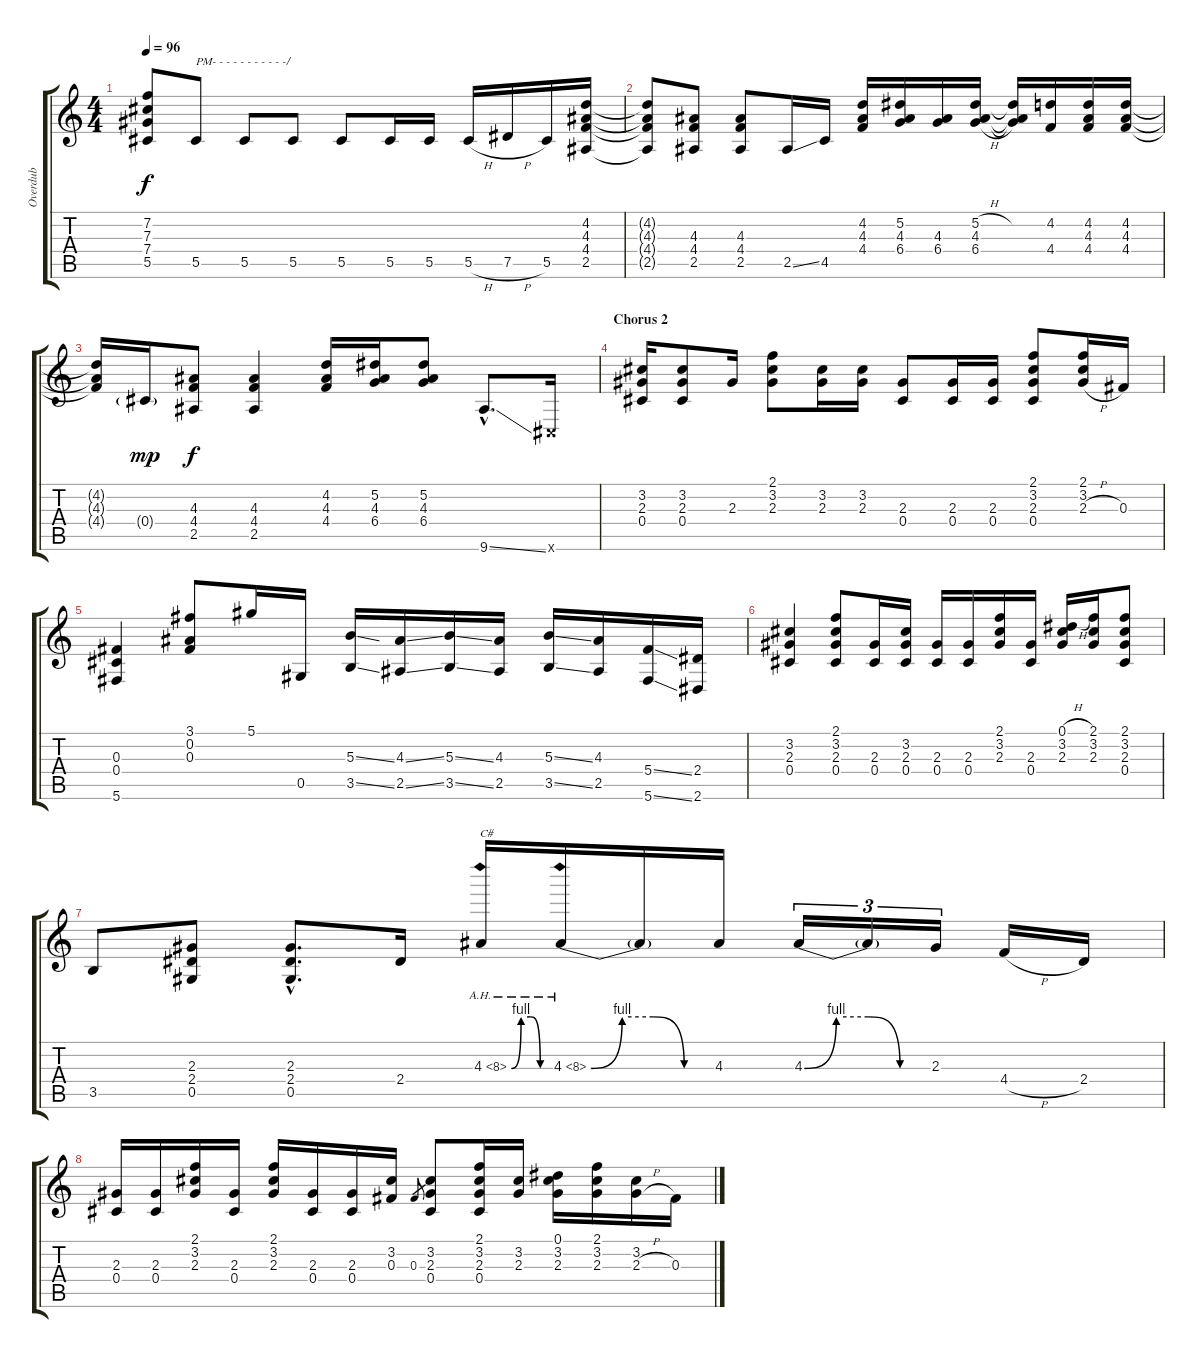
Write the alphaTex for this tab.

\track ("Overdub" "Overdub") {instrument fretlessbass}
\staff {score tabs}
\tuning (Eb4 Bb3 Gb3 Db3 Ab2 Db2) {hide}
\ts (4 4)
\tempo 96
\clef g2
\ks c
(7.2{t} 7.3{t} 7.4{t} 5.5{t}).8{dy f} 5.5.8{txt "PM- - - - - - - - - - -/"} 5.5.8 5.5.8 5.5.8 5.5.16 5.5.16 5.5{h}.16 7.5{h}.16 5.5.16 (4.2 4.3 4.4 2.5).16 |
(4.2{t} 4.3{t} 4.4{t} 2.5{t}).8 (4.3 4.4 2.5).8 (4.3 4.4 2.5).8 2.5{ss}.16 4.5.16 (4.2 4.3 4.4).16 (5.2 4.3 6.4).16 (4.3 6.4).16 (5.2{h} 4.3 6.4{h}).16 (5.2{t} 4.3{t} 6.4{t}).16 (4.2 4.4).16 (4.2 4.3 4.4).16 (4.2 4.3 4.4).16 |
(4.2{t} 4.3{t} 4.4{t}).16 0.4{g}.16{dy mp} (4.3 4.4 2.5).8{dy f} (4.3 4.4 2.5).4 (4.2 4.3 4.4).16 (5.2 4.3 6.4).16 (5.2 4.3 6.4).8 9.6{ss hac}.8{d} 0.6{x}.16 |
\section ("" "Chorus 2")
(3.2 2.3 0.4).16 (3.2 2.3 0.4).8 2.3.16 (2.1 3.2 2.3).8 (3.2 2.3).16 (3.2 2.3).16 (2.3 0.4).8 (2.3 0.4).16 (2.3 0.4).16 (2.1 3.2 2.3 0.4).8 (2.1 3.2 2.3{h}).16 0.3.16 |
(0.3 0.4 5.6).4 (3.1 0.2 0.3).8 5.1.16 0.5.16 (5.3{ss} 3.5{ss}).16 (4.3{ss} 2.5{ss}).16 (5.3{ss} 3.5{ss}).16 (4.3 2.5).16 (5.3{ss} 3.5{ss}).16 (4.3 2.5).16 (5.4{ss} 5.6{ss}).16 (2.4 2.6).16 |
(3.2 2.3 0.4).4 (2.1 3.2 2.3 0.4).8 (2.3 0.4).16 (3.2 2.3 0.4).16 (2.3 0.4).16 (2.3 0.4).16 (2.1 3.2 2.3).16 (2.3 0.4).16 (0.1{h} 3.2 2.3).16 (2.1 3.2 2.3).16 (2.1 3.2 2.3 0.4).8 |
3.5.8 (2.3 2.4 0.5).8 (2.3{hac} 2.4{hac} 0.5{hac}).8{d} 2.4.16 4.3{be (custom 0 0 15 4 30 4 45 0 60 0) ah 4}.16{txt "C#"} 4.3{be (custom 0 0 15 4 30 4 45 0 60 0) ah 4}.16 4.3{t}.16 4.3.16 4.3{be (custom 0 0 15 4 30 4 45 0 60 0)}.16{tu (3 2)} 4.3{t}.16{tu (3 2)} 2.3.16{tu (3 2)} 4.4{h}.16 2.4.16 |
(2.3 0.4).16 (2.3 0.4).16 (2.1 3.2 2.3).16 (2.3 0.4).16 (2.1 3.2 2.3).16 (2.3 0.4).16 (2.3 0.4).16 (3.2 0.3).16 0.3.8{gr} (3.2 2.3 0.4).8 (2.1 3.2 2.3 0.4).16 (3.2 2.3).16 (0.1 3.2 2.3).16 (2.1 3.2 2.3).16 (3.2 2.3{h}).16 0.3.16
